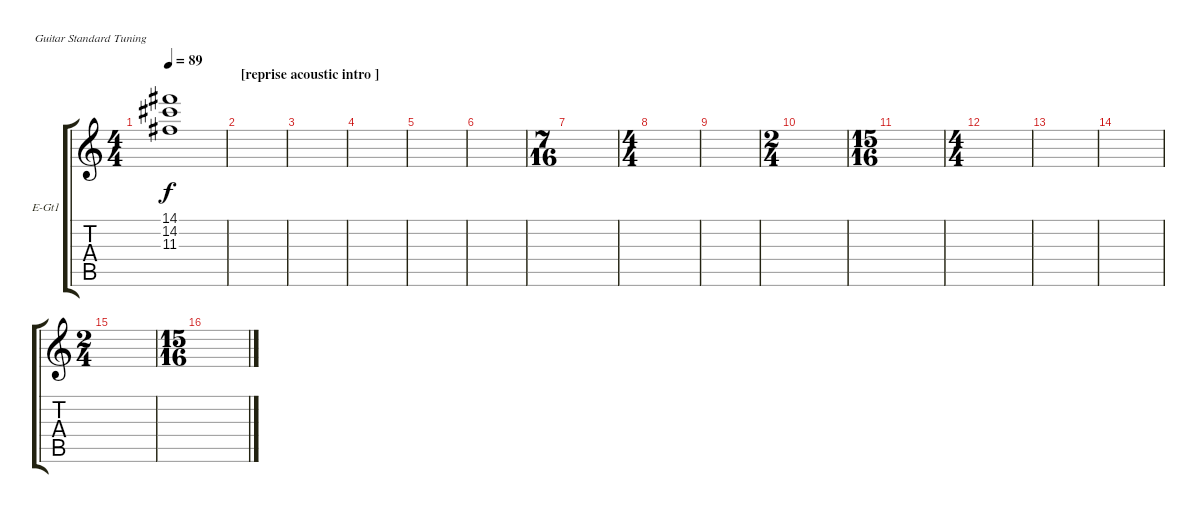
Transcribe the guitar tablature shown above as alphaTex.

\bracketExtendMode groupsimilarinstruments
\firstSystemTrackNameOrientation horizontal
\otherSystemsTrackNameOrientation horizontal
\track ("Electric Guitar 1" "E-Gt1") {instrument overdrivenguitar}
\staff {score tabs}
\tuning (E4 B3 G3 D3 A2 E2)
\ts (4 4)
\tempo 89
\clef g2
\ks aminor
(14.2{t} 11.3{t} 14.1{t}).1{dy f} |
\section ("" "[reprise acoustic intro ]")
|
|
|
|
|
\ts (7 16)
|
\ts (4 4)
|
|
\ts (2 4)
|
\ts (15 16)
|
\ts (4 4)
|
|
|
\ts (2 4)
|
\ts (15 16)
